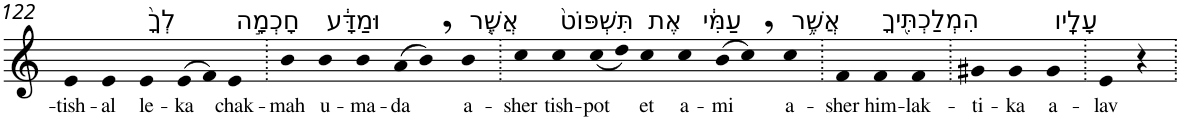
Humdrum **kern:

**kern	**text
*part1	*part1
*staff1	*staff1
*I"Piano	*
*I'Pno	*
!!LO:PB:g=z
*clefG2	*
*k[]	*
=122	=122
!	!LO:LY:b
4e	-tish-
!	!LO:LY:b
4e	-al
!LO:TX:a:t=לְךָ֙	!
!	!LO:LY:b
4e	le-
!	!LO:LY:b
(>8e	-ka
8f)	.
!LO:TX:a:t=חָכְמָ֣ה	!
!	!LO:LY:b
4e	chak-
=123.	=123.
!	!LO:LY:b
4b	-mah
!LO:TX:a:t=וּמַדָּ֔ע	!
!	!LO:LY:b
4b	u-
!	!LO:LY:b
4b	-ma-
!	!LO:LY:b
(>8a	-da
8b,)	.
!LO:TX:a:t=אֲשֶׁ֤ר	!
!	!LO:LY:b
4b	a-
=124.	=124.
!	!LO:LY:b
4cc	-sher
!LO:TX:a:t=תִּשְׁפּוֹט֙	!
!	!LO:LY:b
4cc	tish-
!	!LO:LY:b
(<8cc	-pot
8dd)	.
!LO:TX:a:t=אֶת	!
!	!LO:LY:b
4cc	et
!LO:TX:a:t=עַמִּ֔י	!
!	!LO:LY:b
4cc	a-
!	!LO:LY:b
(>8b	-mi
8cc,)	.
!LO:TX:a:t=אֲשֶׁ֥ר	!
!	!LO:LY:b
4cc	a-
=125.	=125.
!	!LO:LY:b
4f	-sher
!LO:TX:a:t=הִמְלַכְתִּ֖יךָ	!
!	!LO:LY:b
4f	him-
!	!LO:LY:b
4f	-lak-
=126.	=126.
!	!LO:LY:b
4g#X	-ti-
!	!LO:LY:b
4g#	-ka
!LO:TX:a:t=עָלָֽיו	!
!	!LO:LY:b
4g#	a-
=127.	=127.
!	!LO:LY:b
4e	-lav
4r	.
=.	=.
*-	*-
